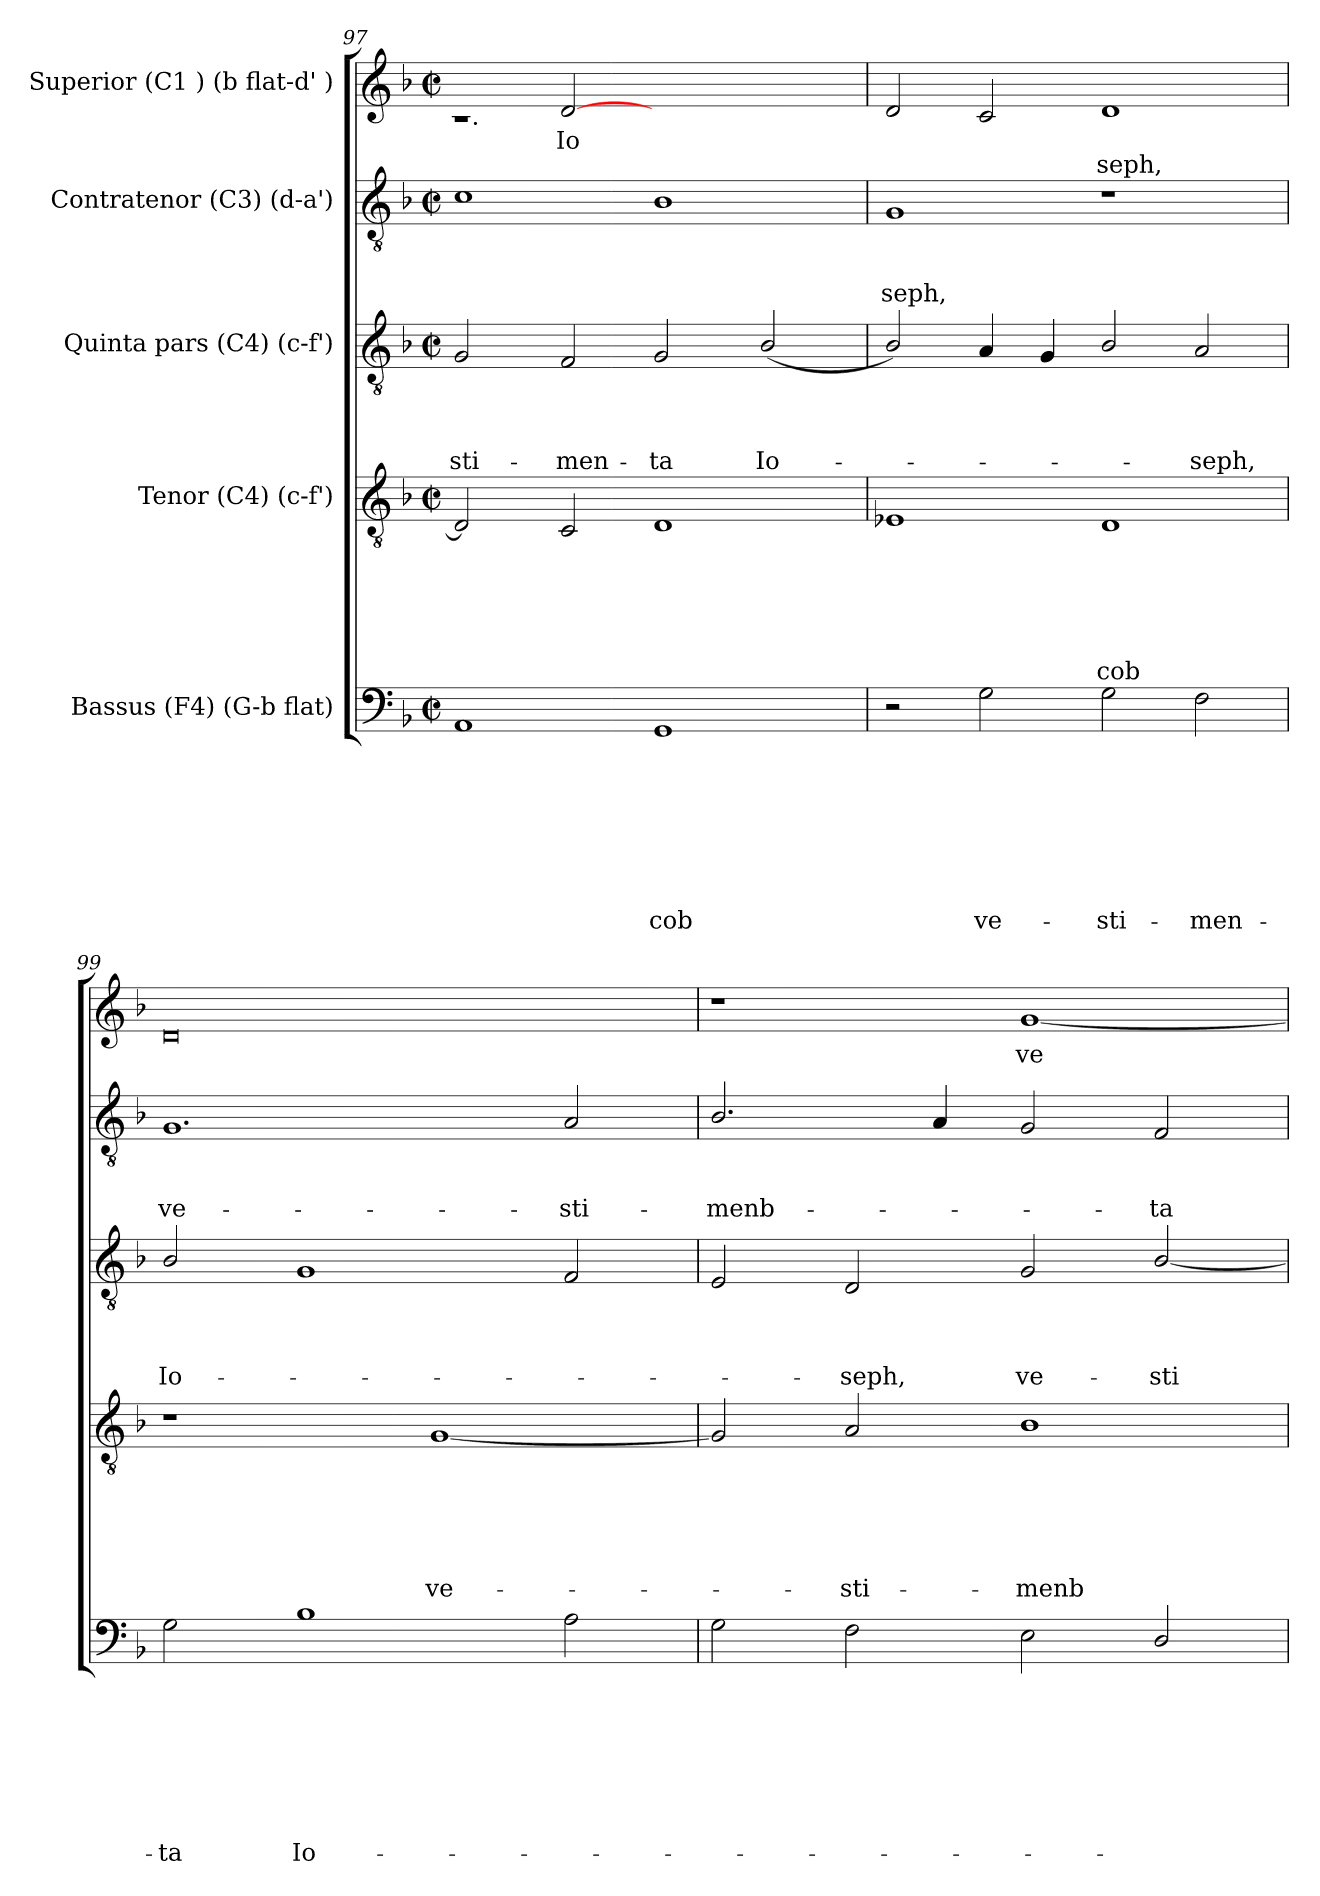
**kern	**text	**text	**text	**text	**text	**text	**text	**text	**kern	**text	**text	**text	**text	**text	**text	**kern	**text	**text	**text	**text	**kern	**text	**text	**text	**kern	**text	**text
*part5	*part5	*part5	*part5	*part5	*part5	*part5	*part5	*part5	*part4	*part4	*part4	*part4	*part4	*part4	*part4	*part3	*part3	*part3	*part3	*part3	*part2	*part2	*part2	*part2	*part1	*part1	*part1
*staff5	*staff5	*staff5	*staff5	*staff5	*staff5	*staff5	*staff5	*staff5	*staff4	*staff4	*staff4	*staff4	*staff4	*staff4	*staff4	*staff3	*staff3	*staff3	*staff3	*staff3	*staff2	*staff2	*staff2	*staff2	*staff1	*staff1	*staff1
*I"Bassus (F4) (G-b flat)	*	*	*	*	*	*	*	*	*I"Tenor (C4) (c-f')	*	*	*	*	*	*	*I"Quinta pars (C4) (c-f')	*	*	*	*	*I"Contratenor (C3) (d-a')	*	*	*	*I"Superior (C1 ) (b flat-d' )	*	*
*clefF4	*	*	*	*	*	*	*	*	*clefGv2	*	*	*	*	*	*	*clefGv2	*	*	*	*	*clefGv2	*	*	*	*clefG2	*	*
*k[b-]	*	*	*	*	*	*	*	*	*k[b-]	*	*	*	*	*	*	*k[b-]	*	*	*	*	*k[b-]	*	*	*	*k[b-]	*	*
*F:	*	*	*	*	*	*	*	*	*F:	*	*	*	*	*	*	*F:	*	*	*	*	*F:	*	*	*	*F:	*	*
*M2/2	*	*	*	*	*	*	*	*	*M2/2	*	*	*	*	*	*	*M2/2	*	*	*	*	*M2/2	*	*	*	*M2/2	*	*
*met(c|)	*	*	*	*	*	*	*	*	*met(c|)	*	*	*	*	*	*	*met(c|)	*	*	*	*	*met(c|)	*	*	*	*met(c|)	*	*
=97	=97	=97	=97	=97	=97	=97	=97	=97	=97	=97	=97	=97	=97	=97	=97	=97	=97	=97	=97	=97	=97	=97	=97	=97	=97	=97	=97
!	!	!	!	!	!	!	!	!	!	!	!	!	!	!	!	!	!	!	!	!LO:LY:b	!	!	!	!	!	!	!
*	*	*	*	*	*	*	*	*	*	*	*	*	*	*	*	*	*	*	*	*	*	*	*	*	*^	*	*
*	*	*	*	*	*	*	*	*	*	*	*	*	*	*	*	*	*	*	*	*	*	*	*	*	*	*^	*	*
1AA	.	.	.	.	.	.	.	.	2D/]	.	.	.	.	.	.	2G/	.	.	.	-sti-	1c	.	.	.	32ryy	1rc	2ryy	.	.
!	!	!	!	!	!	!	!	!	!	!	!	!	!	!	!	!	!	!	!	!	!	!	!	!	!LO:TX:b:t=.	!	!	!	!
.	.	.	.	.	.	.	.	.	.	.	.	.	.	.	.	.	.	.	.	.	.	.	.	.	1ryy	.	.	.	.
!	!	!	!	!	!	!	!	!	!	!	!	!	!	!	!	!	!	!	!	!LO:LY:b	!	!	!	!	!	!	!	!LO:LY:b	!
.	.	.	.	.	.	.	.	.	2C/	.	.	.	.	.	.	2F/	.	.	.	-men-	.	.	.	.	.	.	[<2d/	Io-	.
!	!	!	!	!	!	!	!	!LO:LY:b	!	!	!	!	!	!	!	!	!	!	!	!LO:LY:b	!	!	!	!	!	!	!	!	!
1GG	.	.	.	.	.	.	.	-cob	1D	.	.	.	.	.	.	2G/	.	.	.	-ta	1B-	.	.	.	.	1ryy	1ryy	.	.
.	.	.	.	.	.	.	.	.	.	.	.	.	.	.	.	.	.	.	.	.	.	.	.	.	2ryy	.	.	.	.
!	!	!	!	!	!	!	!	!	!	!	!	!	!	!	!	!	!	!	!	!LO:LY:b	!	!	!	!	!	!	!	!	!
.	.	.	.	.	.	.	.	.	.	.	.	.	.	.	.	(<2B-/	.	.	.	Io-	.	.	.	.	.	.	.	.	.
.	.	.	.	.	.	.	.	.	.	.	.	.	.	.	.	.	.	.	.	.	.	.	.	.	4...ryy	.	.	.	.
*	*	*	*	*	*	*	*	*	*	*	*	*	*	*	*	*	*	*	*	*	*	*	*	*	*v	*v	*v	*	*
=98	=98	=98	=98	=98	=98	=98	=98	=98	=98	=98	=98	=98	=98	=98	=98	=98	=98	=98	=98	=98	=98	=98	=98	=98	=98	=98	=98
!	!	!	!	!	!	!	!	!	!	!	!	!	!	!	!	!	!	!	!	!	!	!	!	!LO:LY:b	!	!	!
2r	.	.	.	.	.	.	.	.	1E-	.	.	.	.	.	.	2B-/)	.	.	.	.	1G	.	.	-seph,	2d/	.	.
!	!	!	!	!	!	!	!	!LO:LY:b	!	!	!	!	!	!	!	!	!	!	!	!	!	!	!	!	!	!	!
2G\	.	.	.	.	.	.	.	ve-	.	.	.	.	.	.	.	4A/	.	.	.	.	.	.	.	.	2c/	.	.
.	.	.	.	.	.	.	.	.	.	.	.	.	.	.	.	4G/	.	.	.	.	.	.	.	.	.	.	.
!	!	!	!	!	!	!	!	!LO:LY:b	!	!	!	!	!	!	!LO:LY:b	!	!	!	!	!	!	!	!	!	!	!	!LO:LY:b
2G\	.	.	.	.	.	.	.	-sti-	1D	.	.	.	.	.	-cob	2B-/	.	.	.	.	1r	.	.	.	1d	.	seph,
!	!	!	!	!	!	!	!	!LO:LY:b	!	!	!	!	!	!	!	!	!	!	!	!LO:LY:b	!	!	!	!	!	!	!
2F\	.	.	.	.	.	.	.	-men-	.	.	.	.	.	.	.	2A/	.	.	.	-seph,	.	.	.	.	.	.	.
!!LO:LB:g=z
=99	=99	=99	=99	=99	=99	=99	=99	=99	=99	=99	=99	=99	=99	=99	=99	=99	=99	=99	=99	=99	=99	=99	=99	=99	=99	=99	=99
!	!	!	!	!	!	!	!	!LO:LY:b	!	!	!	!	!	!	!	!	!	!	!	!LO:LY:b	!	!	!	!LO:LY:b	!	!	!
2G\	.	.	.	.	.	.	.	-ta	1r	.	.	.	.	.	.	2B-/	.	.	.	Io-	1.G	.	.	ve-	0d	.	.
!	!	!	!	!	!	!	!	!LO:LY:b	!	!	!	!	!	!	!	!	!	!	!	!	!	!	!	!	!	!	!
1B-	.	.	.	.	.	.	.	Io-	.	.	.	.	.	.	.	1G	.	.	.	.	.	.	.	.	.	.	.
!	!	!	!	!	!	!	!	!	!	!	!	!	!	!	!LO:LY:b	!	!	!	!	!	!	!	!	!	!	!	!
.	.	.	.	.	.	.	.	.	[<1G	.	.	.	.	.	ve-	.	.	.	.	.	.	.	.	.	.	.	.
!	!	!	!	!	!	!	!	!	!	!	!	!	!	!	!	!	!	!	!	!	!	!	!	!LO:LY:b	!	!	!
2A\	.	.	.	.	.	.	.	.	.	.	.	.	.	.	.	2F/	.	.	.	.	2A/	.	.	-sti-	.	.	.
=100	=100	=100	=100	=100	=100	=100	=100	=100	=100	=100	=100	=100	=100	=100	=100	=100	=100	=100	=100	=100	=100	=100	=100	=100	=100	=100	=100
!	!	!	!	!	!	!	!	!	!	!	!	!	!	!	!	!	!	!	!	!	!	!	!	!LO:LY:b	!	!	!
2G\	.	.	.	.	.	.	.	.	2G/]	.	.	.	.	.	.	2E/	.	.	.	.	2.B-/	.	.	-menb-	1r	.	.
!	!	!	!	!	!	!	!	!	!	!	!	!	!	!	!LO:LY:b	!	!	!	!	!LO:LY:b	!	!	!	!	!	!	!
2F\	.	.	.	.	.	.	.	.	2A/	.	.	.	.	.	-sti-	2D/	.	.	.	-seph,	.	.	.	.	.	.	.
.	.	.	.	.	.	.	.	.	.	.	.	.	.	.	.	.	.	.	.	.	4A/	.	.	.	.	.	.
!	!	!	!	!	!	!	!	!	!	!	!	!	!	!	!LO:LY:b:rj	!	!	!	!	!LO:LY:b	!	!	!	!	!	!LO:LY:b	!
2E\	.	.	.	.	.	.	.	.	1B-	.	.	.	.	.	-menb-	2G/	.	.	.	ve-	2G/	.	.	.	[<1g	-ve-	.
!	!	!	!	!	!	!	!	!	!	!	!	!	!	!	!	!	!	!	!	!LO:LY:b	!	!	!	!LO:LY:b	!	!	!
2D/	.	.	.	.	.	.	.	.	.	.	.	.	.	.	.	[<2B-/	.	.	.	-sti-	2F/	.	.	-ta	.	.	.
=	=	=	=	=	=	=	=	=	=	=	=	=	=	=	=	=	=	=	=	=	=	=	=	=	=	=	=
*-	*-	*-	*-	*-	*-	*-	*-	*-	*-	*-	*-	*-	*-	*-	*-	*-	*-	*-	*-	*-	*-	*-	*-	*-	*-	*-	*-
